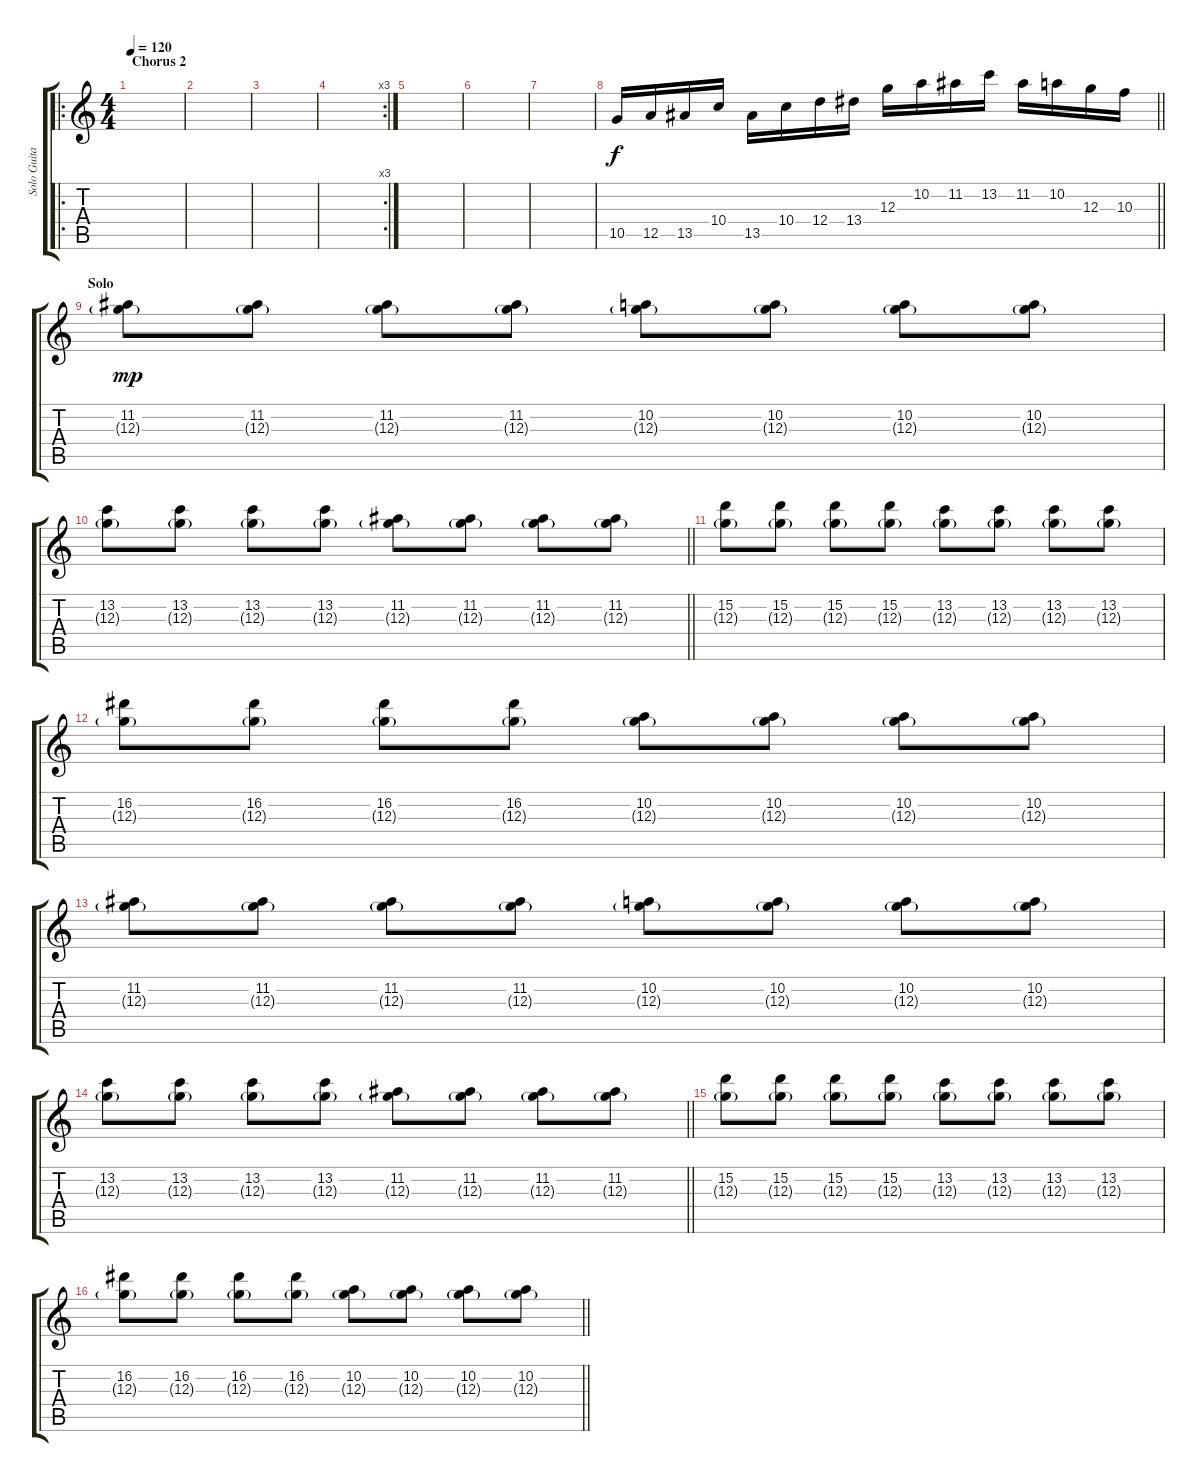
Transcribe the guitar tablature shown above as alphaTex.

\track ("Solo Guitar" "Solo Guita") {instrument electricguitarclean}
\staff {score tabs}
\tuning (E4 B3 G3 D3 A2 E2) {hide}
\ro
\ts (4 4)
\section ("" "Chorus 2")
\tempo 120
\clef g2
\ks c
|
|
|
\rc 3
|
|
|
|
\barLineRight lightlight
10.5.16 12.5.16 13.5.16 10.4.16 13.5.16 10.4.16 12.4.16 13.4.16 12.3.16 10.2.16 11.2.16 13.2.16 11.2.16 10.2.16 12.3.16 10.3.16 |
\section ("" "Solo")
(11.2 12.3{g}).8{dy mp} (11.2 12.3{g}).8 (11.2 12.3{g}).8 (11.2 12.3{g}).8 (10.2 12.3{g}).8 (10.2 12.3{g}).8 (10.2 12.3{g}).8 (10.2 12.3{g}).8 |
\barLineRight lightlight
(13.2 12.3{g}).8 (13.2 12.3{g}).8 (13.2 12.3{g}).8 (13.2 12.3{g}).8 (11.2 12.3{g}).8 (11.2 12.3{g}).8 (11.2 12.3{g}).8 (11.2 12.3{g}).8 |
(15.2 12.3{g}).8 (15.2 12.3{g}).8 (15.2 12.3{g}).8 (15.2 12.3{g}).8 (13.2 12.3{g}).8 (13.2 12.3{g}).8 (13.2 12.3{g}).8 (13.2 12.3{g}).8 |
(16.2 12.3{g}).8 (16.2 12.3{g}).8 (16.2 12.3{g}).8 (16.2 12.3{g}).8 (10.2 12.3{g}).8 (10.2 12.3{g}).8 (10.2 12.3{g}).8 (10.2 12.3{g}).8 |
(11.2 12.3{g}).8 (11.2 12.3{g}).8 (11.2 12.3{g}).8 (11.2 12.3{g}).8 (10.2 12.3{g}).8 (10.2 12.3{g}).8 (10.2 12.3{g}).8 (10.2 12.3{g}).8 |
\barLineRight lightlight
(13.2 12.3{g}).8 (13.2 12.3{g}).8 (13.2 12.3{g}).8 (13.2 12.3{g}).8 (11.2 12.3{g}).8 (11.2 12.3{g}).8 (11.2 12.3{g}).8 (11.2 12.3{g}).8 |
(15.2 12.3{g}).8 (15.2 12.3{g}).8 (15.2 12.3{g}).8 (15.2 12.3{g}).8 (13.2 12.3{g}).8 (13.2 12.3{g}).8 (13.2 12.3{g}).8 (13.2 12.3{g}).8 |
\barLineRight lightlight
(16.2 12.3{g}).8 (16.2 12.3{g}).8 (16.2 12.3{g}).8 (16.2 12.3{g}).8 (10.2 12.3{g}).8 (10.2 12.3{g}).8 (10.2 12.3{g}).8 (10.2 12.3{g}).8
